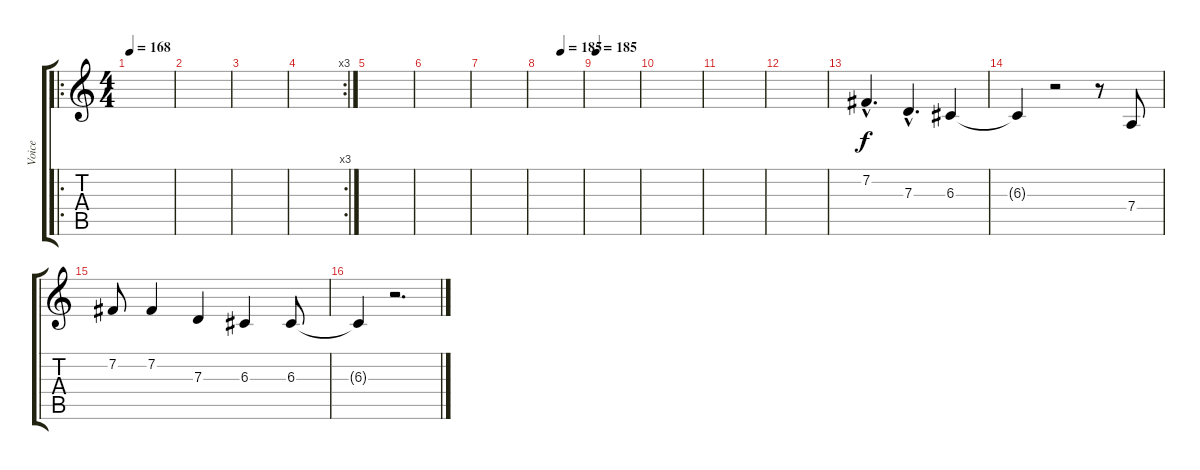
\track ("Voice" "Voice") {instrument clarinet}
\staff {score tabs}
\tuning (E4 B3 G3 D3 A2 E2) {hide}
\ro
\ts (4 4)
\tempo 168
\clef g2
\ks c
|
|
|
\rc 3
|
|
|
|
\tempo (185 0.5)
|
\tempo 185
|
|
|
|
7.2{hac}.4{d} 7.3{hac}.4{d} 6.3.4 |
6.3{t}.4 r.2 r.8 7.4.8 |
7.2.8 7.2.4 7.3.4 6.3.4 6.3.8 |
6.3{t}.4 r.2{d}
